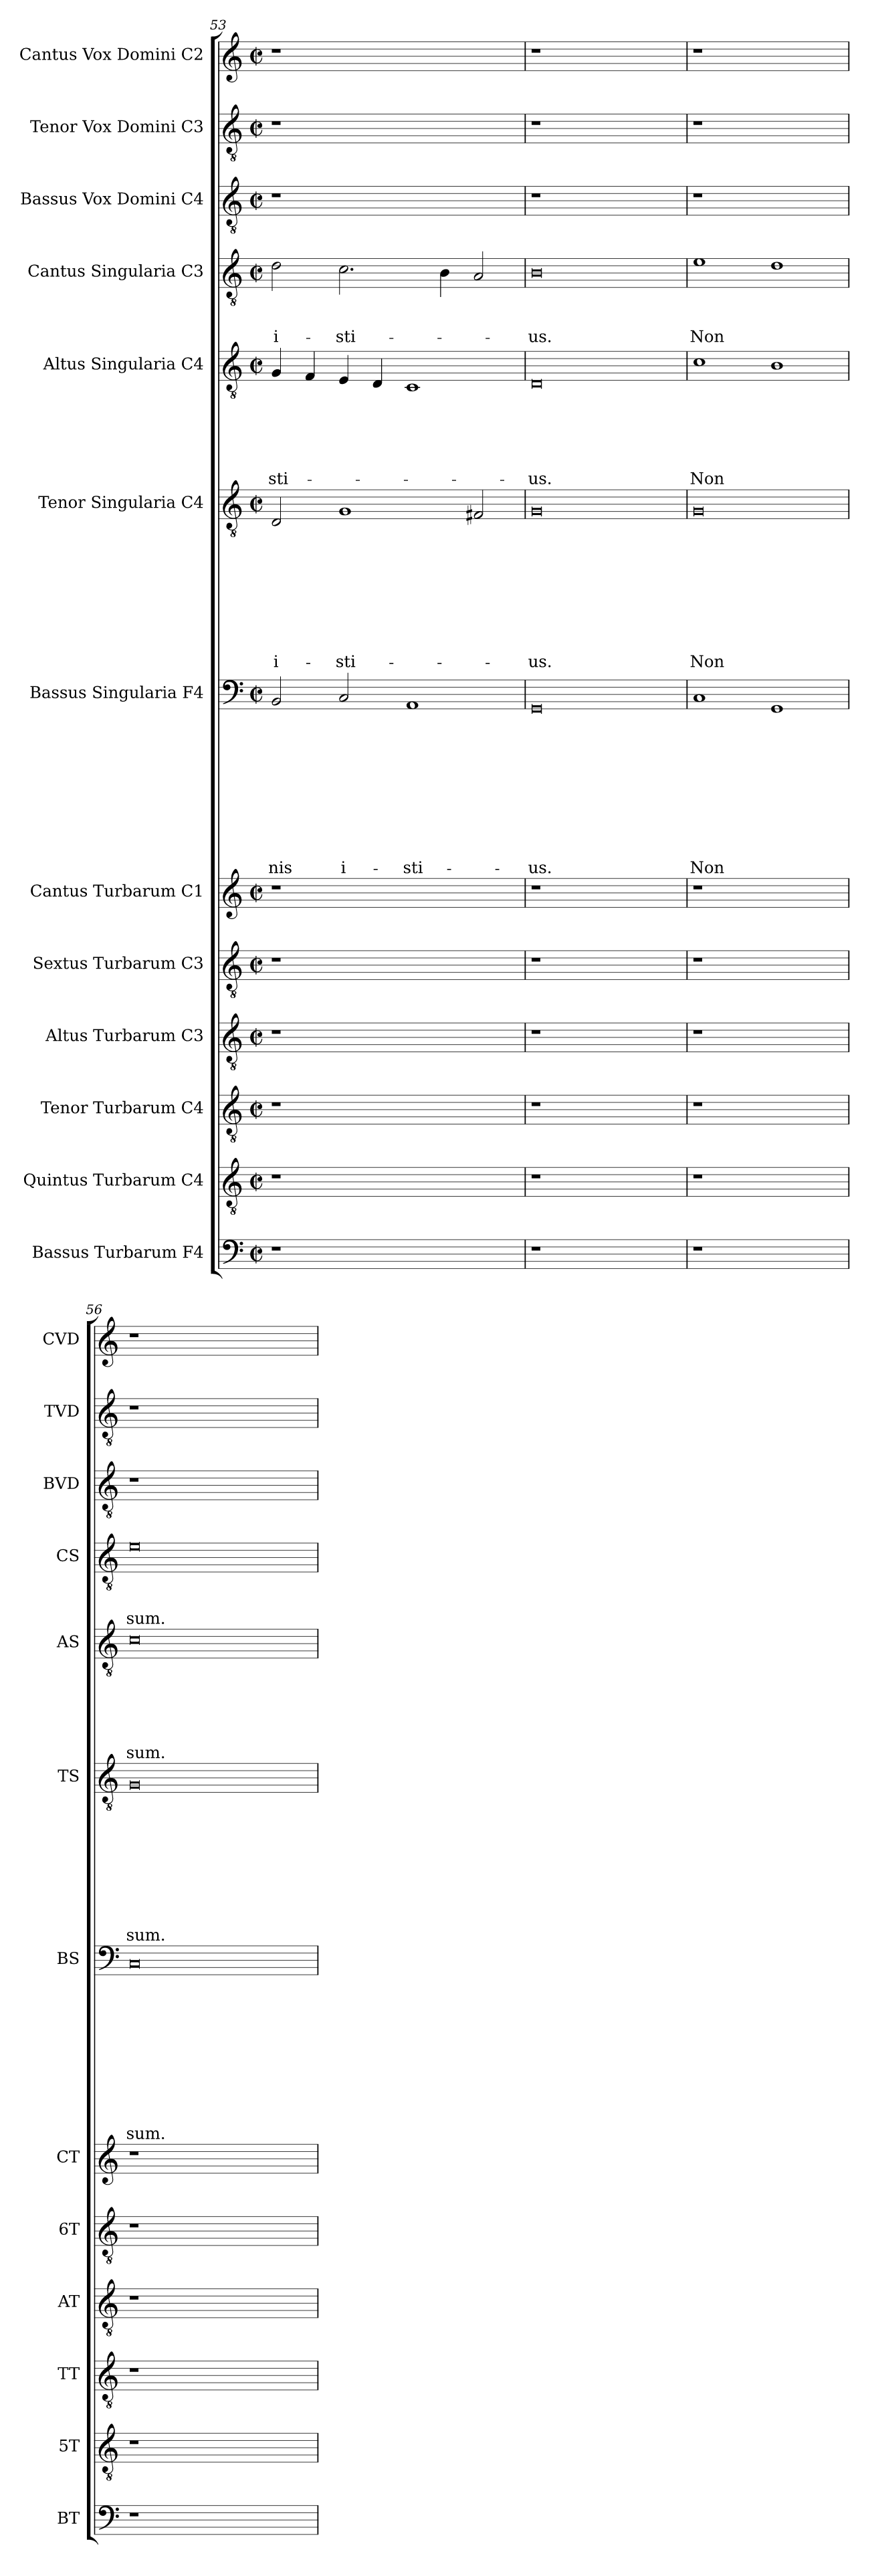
**kern	**kern	**kern	**kern	**kern	**kern	**kern	**text	**text	**text	**text	**text	**text	**text	**text	**text	**text	**kern	**text	**text	**text	**text	**text	**text	**text	**text	**text	**kern	**text	**text	**text	**text	**text	**text	**kern	**text	**text	**text	**kern	**kern	**kern
*part13	*part12	*part11	*part10	*part9	*part8	*part7	*part7	*part7	*part7	*part7	*part7	*part7	*part7	*part7	*part7	*part7	*part6	*part6	*part6	*part6	*part6	*part6	*part6	*part6	*part6	*part6	*part5	*part5	*part5	*part5	*part5	*part5	*part5	*part4	*part4	*part4	*part4	*part3	*part2	*part1
*staff13	*staff12	*staff11	*staff10	*staff9	*staff8	*staff7	*staff7	*staff7	*staff7	*staff7	*staff7	*staff7	*staff7	*staff7	*staff7	*staff7	*staff6	*staff6	*staff6	*staff6	*staff6	*staff6	*staff6	*staff6	*staff6	*staff6	*staff5	*staff5	*staff5	*staff5	*staff5	*staff5	*staff5	*staff4	*staff4	*staff4	*staff4	*staff3	*staff2	*staff1
*I"Bassus Turbarum F4	*I"Quintus  Turbarum C4	*I"Tenor Turbarum C4	*I"Altus Turbarum C3	*I"Sextus Turbarum C3	*I"Cantus  Turbarum C1	*I"Bassus Singularia F4	*	*	*	*	*	*	*	*	*	*	*I"Tenor  Singularia C4	*	*	*	*	*	*	*	*	*	*I"Altus Singularia C4	*	*	*	*	*	*	*I"Cantus  Singularia C3	*	*	*	*I"Bassus Vox Domini C4	*I"Tenor Vox Domini C3	*I"Cantus  Vox Domini C2
*I'BT	*I'5T	*I'TT	*I'AT	*I'6T	*I'CT	*I'BS	*	*	*	*	*	*	*	*	*	*	*I'TS	*	*	*	*	*	*	*	*	*	*I'AS	*	*	*	*	*	*	*I'CS	*	*	*	*I'BVD	*I'TVD	*I'CVD
*clefF4	*clefGv2	*clefGv2	*clefGv2	*clefGv2	*clefG2	*clefF4	*	*	*	*	*	*	*	*	*	*	*clefGv2	*	*	*	*	*	*	*	*	*	*clefGv2	*	*	*	*	*	*	*clefGv2	*	*	*	*clefGv2	*clefGv2	*clefG2
*k[]	*k[]	*k[]	*k[]	*k[]	*k[]	*k[]	*	*	*	*	*	*	*	*	*	*	*k[]	*	*	*	*	*	*	*	*	*	*k[]	*	*	*	*	*	*	*k[]	*	*	*	*k[]	*k[]	*k[]
*C:	*C:	*C:	*C:	*C:	*C:	*C:	*	*	*	*	*	*	*	*	*	*	*C:	*	*	*	*	*	*	*	*	*	*C:	*	*	*	*	*	*	*C:	*	*	*	*C:	*C:	*C:
*M2/2	*M2/2	*M2/2	*M2/2	*M2/2	*M2/2	*M2/2	*	*	*	*	*	*	*	*	*	*	*M2/2	*	*	*	*	*	*	*	*	*	*M2/2	*	*	*	*	*	*	*M2/2	*	*	*	*M2/2	*M2/2	*M2/2
*met(c|)	*met(c|)	*met(c|)	*met(c|)	*met(c|)	*met(c|)	*met(c|)	*	*	*	*	*	*	*	*	*	*	*met(c|)	*	*	*	*	*	*	*	*	*	*met(c|)	*	*	*	*	*	*	*met(c|)	*	*	*	*met(c|)	*met(c|)	*met(c|)
=53	=53	=53	=53	=53	=53	=53	=53	=53	=53	=53	=53	=53	=53	=53	=53	=53	=53	=53	=53	=53	=53	=53	=53	=53	=53	=53	=53	=53	=53	=53	=53	=53	=53	=53	=53	=53	=53	=53	=53	=53
1r	1r	1r	1r	1r	1r	2BB/	.	.	.	.	.	.	.	.	.	-nis	2D/	.	.	.	.	.	.	.	.	i-	4G/	.	.	.	.	.	-sti-	2d\	.	.	i-	1r	1r	1r
.	.	.	.	.	.	.	.	.	.	.	.	.	.	.	.	.	.	.	.	.	.	.	.	.	.	.	4F/	.	.	.	.	.	.	.	.	.	.	.	.	.
.	.	.	.	.	.	2C/	.	.	.	.	.	.	.	.	.	i-	1G	.	.	.	.	.	.	.	.	-sti-	4E/	.	.	.	.	.	.	2.c\	.	.	-sti-	.	.	.
.	.	.	.	.	.	.	.	.	.	.	.	.	.	.	.	.	.	.	.	.	.	.	.	.	.	.	4D/	.	.	.	.	.	.	.	.	.	.	.	.	.
1ryy	1ryy	1ryy	1ryy	1ryy	1ryy	1AA	.	.	.	.	.	.	.	.	.	-sti-	.	.	.	.	.	.	.	.	.	.	1C	.	.	.	.	.	.	.	.	.	.	1ryy	1ryy	1ryy
.	.	.	.	.	.	.	.	.	.	.	.	.	.	.	.	.	.	.	.	.	.	.	.	.	.	.	.	.	.	.	.	.	.	4B\	.	.	.	.	.	.
.	.	.	.	.	.	.	.	.	.	.	.	.	.	.	.	.	2F#X/	.	.	.	.	.	.	.	.	.	.	.	.	.	.	.	.	2A/	.	.	.	.	.	.
=54	=54	=54	=54	=54	=54	=54	=54	=54	=54	=54	=54	=54	=54	=54	=54	=54	=54	=54	=54	=54	=54	=54	=54	=54	=54	=54	=54	=54	=54	=54	=54	=54	=54	=54	=54	=54	=54	=54	=54	=54
1r	1r	1r	1r	1r	1r	0GG	.	.	.	.	.	.	.	.	.	-us.	0G	.	.	.	.	.	.	.	.	-us.	0D	.	.	.	.	.	-us.	0B	.	.	-us.	1r	1r	1r
1ryy	1ryy	1ryy	1ryy	1ryy	1ryy	.	.	.	.	.	.	.	.	.	.	.	.	.	.	.	.	.	.	.	.	.	.	.	.	.	.	.	.	.	.	.	.	1ryy	1ryy	1ryy
!!LO:LB:g=z
=55!	=55!	=55!	=55!	=55!	=55!	=55!	=55!	=55!	=55!	=55!	=55!	=55!	=55!	=55!	=55!	=55!	=55!	=55!	=55!	=55!	=55!	=55!	=55!	=55!	=55!	=55!	=55!	=55!	=55!	=55!	=55!	=55!	=55!	=55!	=55!	=55!	=55!	=55!	=55!	=55!
1r	1r	1r	1r	1r	1r	1C	.	.	.	.	.	.	.	.	.	Non	0G	.	.	.	.	.	.	.	.	Non	1c	.	.	.	.	.	Non	1e	.	.	Non	1r	1r	1r
1ryy	1ryy	1ryy	1ryy	1ryy	1ryy	1GG	.	.	.	.	.	.	.	.	.	.	.	.	.	.	.	.	.	.	.	.	1B	.	.	.	.	.	.	1d	.	.	.	1ryy	1ryy	1ryy
=56	=56	=56	=56	=56	=56	=56	=56	=56	=56	=56	=56	=56	=56	=56	=56	=56	=56	=56	=56	=56	=56	=56	=56	=56	=56	=56	=56	=56	=56	=56	=56	=56	=56	=56	=56	=56	=56	=56	=56	=56
1r	1r	1r	1r	1r	1r	0C	.	.	.	.	.	.	.	.	.	sum.	0G	.	.	.	.	.	.	.	.	sum.	0c	.	.	.	.	.	sum.	0e	.	.	sum.	1r	1r	1r
1ryy	1ryy	1ryy	1ryy	1ryy	1ryy	.	.	.	.	.	.	.	.	.	.	.	.	.	.	.	.	.	.	.	.	.	.	.	.	.	.	.	.	.	.	.	.	1ryy	1ryy	1ryy
=!	=!	=!	=!	=!	=!	=!	=!	=!	=!	=!	=!	=!	=!	=!	=!	=!	=!	=!	=!	=!	=!	=!	=!	=!	=!	=!	=!	=!	=!	=!	=!	=!	=!	=!	=!	=!	=!	=!	=!	=!
*-	*-	*-	*-	*-	*-	*-	*-	*-	*-	*-	*-	*-	*-	*-	*-	*-	*-	*-	*-	*-	*-	*-	*-	*-	*-	*-	*-	*-	*-	*-	*-	*-	*-	*-	*-	*-	*-	*-	*-	*-
